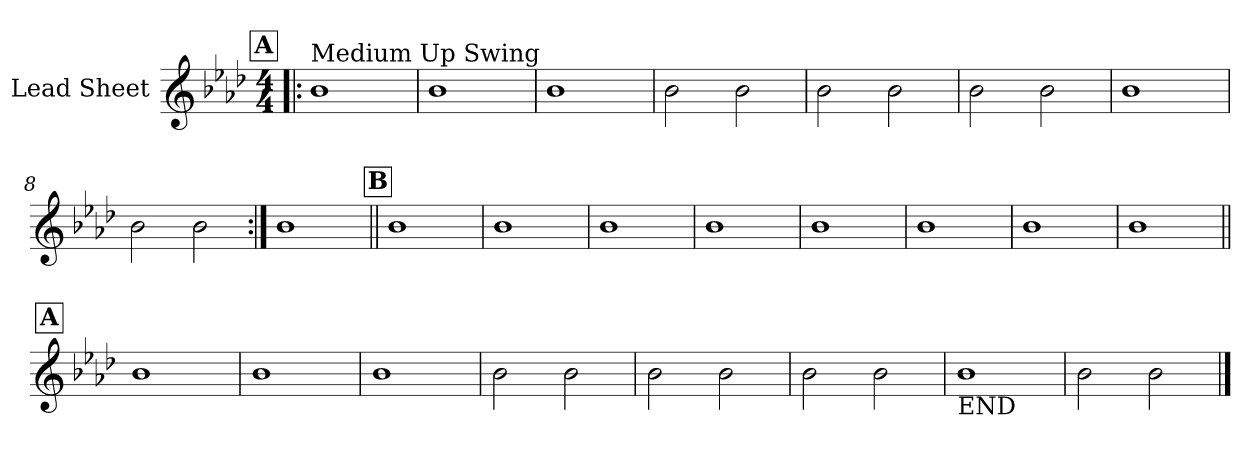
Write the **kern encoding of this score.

**kern
*part1
*staff1
*I"Lead Sheet
*clefG2
*k[b-e-a-d-]
*A-:
*M4/4
!!LO:REH:place=s1:a:fs=14:t=A
=1!|:
!LO:TX:a:t=Medium Up Swing
1b-
=2
1b-
=3
1b-
=4
2b-\
2b-\
!!LO:LB:g=z
=5
2b-\
2b-\
=6
2b-\
2b-\
=7
1b-
=8
2b-\
2b-\
!!LO:LB:g=z
=9:|!
1b-
!!LO:LB:g=z
!!LO:REH:place=s1:a:fs=14:t=B
=10||
1b-
=11
1b-
=12
1b-
=13
1b-
!!LO:LB:g=z
=14
1b-
=15
1b-
=16
1b-
=17
1b-
!!LO:LB:g=z
!!LO:REH:place=s1:a:fs=14:t=A
=18||
1b-
=19
1b-
=20
1b-
=21
2b-\
2b-\
!!LO:LB:g=z
=22
2b-\
2b-\
=23
2b-\
2b-\
=24
!LO:TX:b:t=END
1b-
=25
2b-\
2b-\
==
*-
